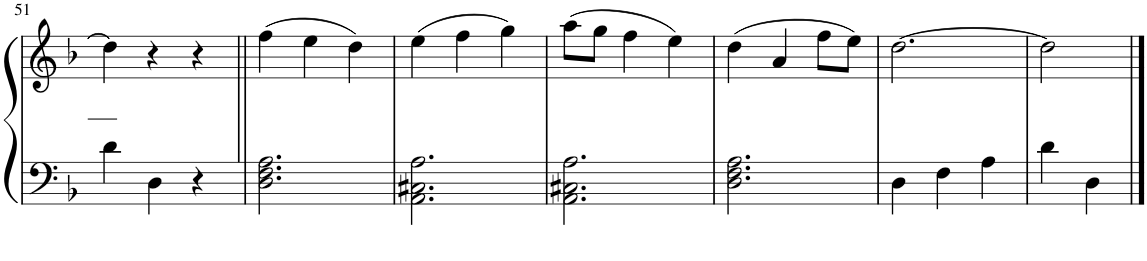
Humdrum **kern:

**kern	**kern
*part1	*part1
*staff2	*staff1
*I"Klavier	*
*I'Klav.	*
!!LO:PB:g=z
*clefF4	*clefG2
*k[b-]	*k[b-]
*M3/4	*M3/4
=51	=51
4d\	4dd\]
4D\	4r
4r	4r
=52||	=52||
2.D\ 2.F\ 2.A\	(4ff\
.	4ee\
.	4dd\)
=53	=53
2.AA\ 2.C#X\ 2.A\	(4ee\
.	4ff\
.	4gg\)
=54	=54
2.AA\ 2.C#X\ 2.A\	(8aa\L
.	8gg\J
.	4ff\
.	4ee\)
=55	=55
2.D\ 2.F\ 2.A\	(4dd\
.	4a/
.	8ff\L
.	8ee\J)
=56	=56
4D\	[2.dd\
4F\	.
4A\	.
=57	=57
4d\	2dd\]
4D\	.
==	==
*-	*-
